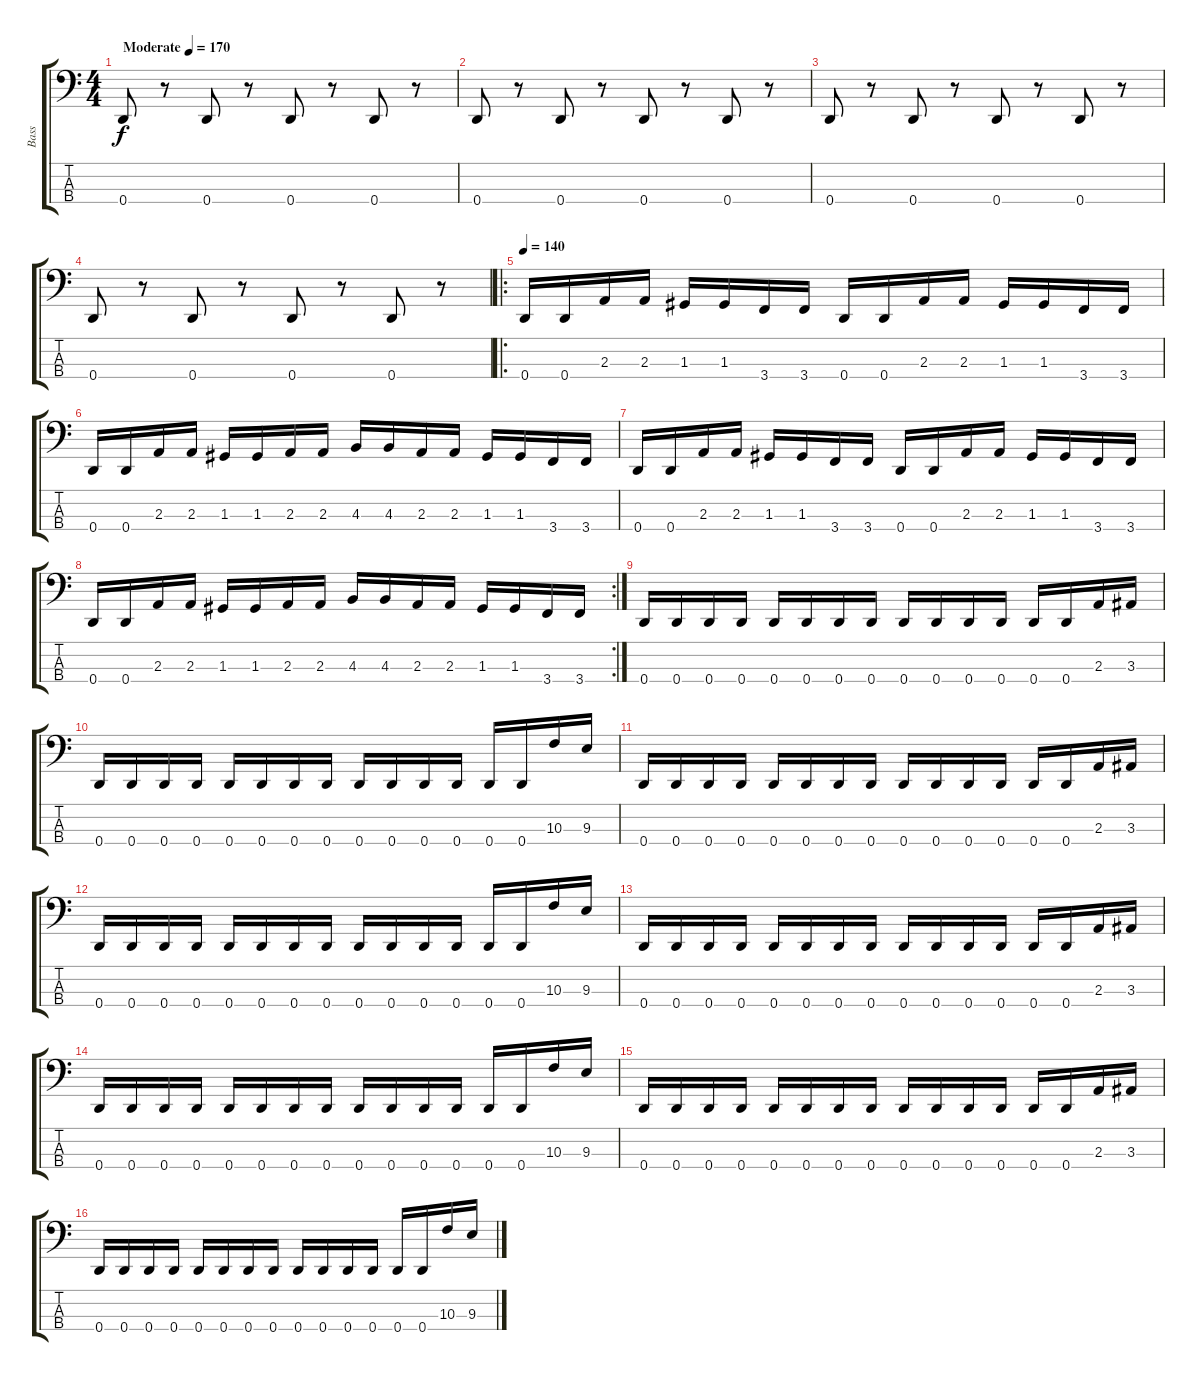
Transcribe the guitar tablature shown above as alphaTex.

\track ("Bass" "Bass") {instrument electricbasspick}
\staff {score tabs}
\tuning (F2 C2 G1 D1) {hide}
\ts (4 4)
\tempo (170 "Moderate")
\clef f4
\ks c
0.4.8{dy f instrument electricbasspick} r.8 0.4.8 r.8 0.4.8 r.8 0.4.8 r.8 |
0.4.8 r.8 0.4.8 r.8 0.4.8 r.8 0.4.8 r.8 |
0.4.8 r.8 0.4.8 r.8 0.4.8 r.8 0.4.8 r.8 |
0.4.8 r.8 0.4.8 r.8 0.4.8 r.8 0.4.8 r.8 |
\ro
\tempo 140
0.4.16 0.4.16 2.3.16 2.3.16 1.3.16 1.3.16 3.4.16 3.4.16 0.4.16 0.4.16 2.3.16 2.3.16 1.3.16 1.3.16 3.4.16 3.4.16 |
0.4.16 0.4.16 2.3.16 2.3.16 1.3.16 1.3.16 2.3.16 2.3.16 4.3.16 4.3.16 2.3.16 2.3.16 1.3.16 1.3.16 3.4.16 3.4.16 |
0.4.16 0.4.16 2.3.16 2.3.16 1.3.16 1.3.16 3.4.16 3.4.16 0.4.16 0.4.16 2.3.16 2.3.16 1.3.16 1.3.16 3.4.16 3.4.16 |
\rc 2
0.4.16 0.4.16 2.3.16 2.3.16 1.3.16 1.3.16 2.3.16 2.3.16 4.3.16 4.3.16 2.3.16 2.3.16 1.3.16 1.3.16 3.4.16 3.4.16 |
0.4.16 0.4.16 0.4.16 0.4.16 0.4.16 0.4.16 0.4.16 0.4.16 0.4.16 0.4.16 0.4.16 0.4.16 0.4.16 0.4.16 2.3.16 3.3.16 |
0.4.16 0.4.16 0.4.16 0.4.16 0.4.16 0.4.16 0.4.16 0.4.16 0.4.16 0.4.16 0.4.16 0.4.16 0.4.16 0.4.16 10.3.16 9.3.16 |
0.4.16 0.4.16 0.4.16 0.4.16 0.4.16 0.4.16 0.4.16 0.4.16 0.4.16 0.4.16 0.4.16 0.4.16 0.4.16 0.4.16 2.3.16 3.3.16 |
0.4.16 0.4.16 0.4.16 0.4.16 0.4.16 0.4.16 0.4.16 0.4.16 0.4.16 0.4.16 0.4.16 0.4.16 0.4.16 0.4.16 10.3.16 9.3.16 |
0.4.16 0.4.16 0.4.16 0.4.16 0.4.16 0.4.16 0.4.16 0.4.16 0.4.16 0.4.16 0.4.16 0.4.16 0.4.16 0.4.16 2.3.16 3.3.16 |
0.4.16 0.4.16 0.4.16 0.4.16 0.4.16 0.4.16 0.4.16 0.4.16 0.4.16 0.4.16 0.4.16 0.4.16 0.4.16 0.4.16 10.3.16 9.3.16 |
0.4.16 0.4.16 0.4.16 0.4.16 0.4.16 0.4.16 0.4.16 0.4.16 0.4.16 0.4.16 0.4.16 0.4.16 0.4.16 0.4.16 2.3.16 3.3.16 |
0.4.16 0.4.16 0.4.16 0.4.16 0.4.16 0.4.16 0.4.16 0.4.16 0.4.16 0.4.16 0.4.16 0.4.16 0.4.16 0.4.16 10.3.16 9.3.16
